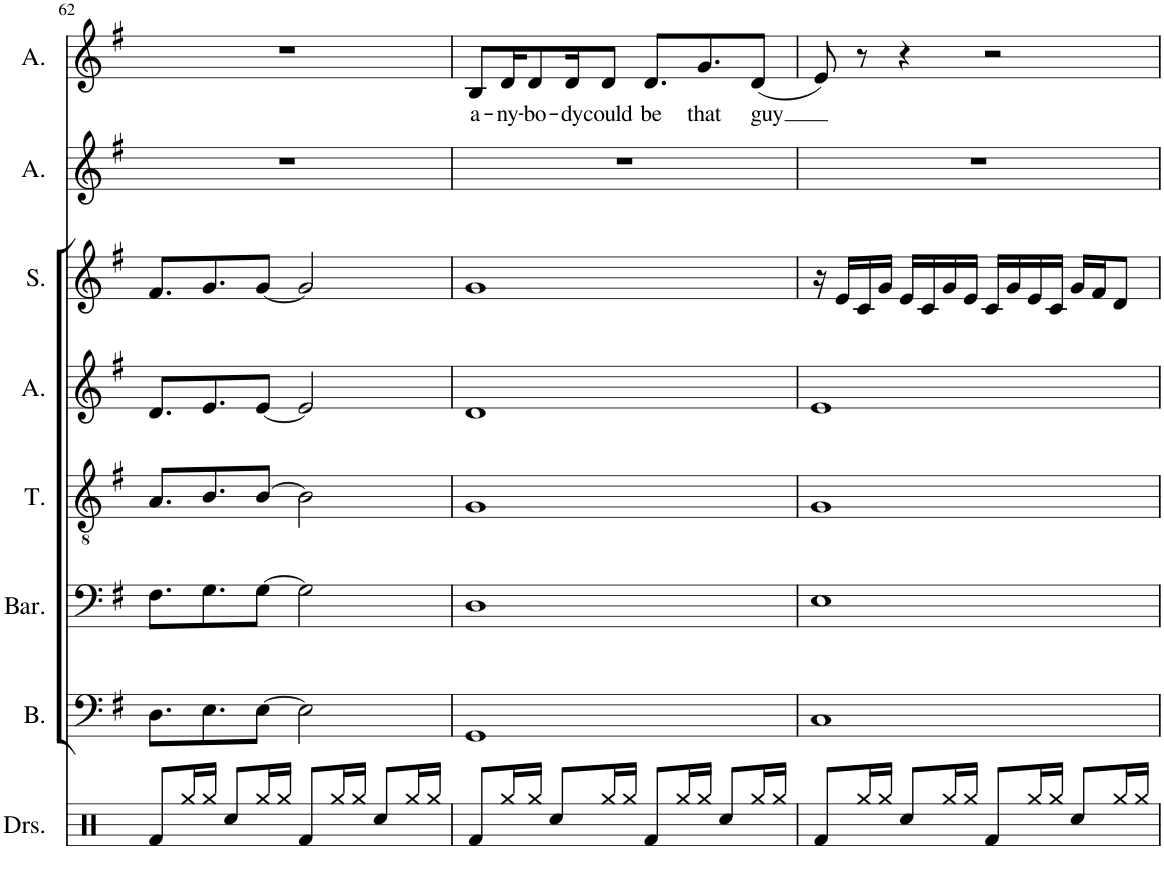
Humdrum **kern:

**kern	**kern	**kern	**kern	**kern	**kern	**kern	**kern	**text
*part8	*part7	*part6	*part5	*part4	*part3	*part2	*part1	*part1
*staff8	*staff7	*staff6	*staff5	*staff4	*staff3	*staff2	*staff1	*staff1
*I"Drumset	*I"Bass	*I"Baritone	*I"Tenor	*I"Alto	*I"Soprano	*I"Alto	*I"Alto	*
*I'Drs.	*I'B.	*I'Bar.	*I'T.	*I'A.	*I'S.	*I'A.	*I'A.	*
!!LO:PB:g=z
*clefX	*clefF4	*clefF4	*clefGv2	*clefG2	*clefG2	*clefG2	*clefG2	*
*k[]	*k[f#]	*k[f#]	*k[f#]	*k[f#]	*k[f#]	*k[f#]	*k[f#]	*
*M4/4	*M4/4	*M4/4	*M4/4	*M4/4	*M4/4	*M4/4	*M4/4	*
=62	=62	=62	=62	=62	=62	=62	=62	=62
8Rf/L	8.D\L	8.F#\L	8.A/L	8.d/L	8.f#/L	1r	1r	.
16Rgg/L	.	.	.	.	.	.	.	.
16Rgg/JJ	8.E\	8.G\	8.B/	8.e/	8.g/	.	.	.
8Rcc/L	.	.	.	.	.	.	.	.
16Rgg/L	[8E\J	[8G\J	[8B/J	[8e/J	[8g/J	.	.	.
16Rgg/JJ	.	.	.	.	.	.	.	.
8Rf/L	2E\]	2G\]	2B\]	2e/]	2g/]	.	.	.
16Rgg/L	.	.	.	.	.	.	.	.
16Rgg/JJ	.	.	.	.	.	.	.	.
8Rcc/L	.	.	.	.	.	.	.	.
16Rgg/L	.	.	.	.	.	.	.	.
16Rgg/JJ	.	.	.	.	.	.	.	.
=63	=63	=63	=63	=63	=63	=63	=63	=63
!	!	!	!	!	!	!	!	!LO:LY:b
8Rf/L	1GG	1D	1G	1d	1g	1r	8B/L	a-
!	!	!	!	!	!	!	!	!LO:LY:b
16Rgg/L	.	.	.	.	.	.	16d/K	-ny-
!	!	!	!	!	!	!	!	!LO:LY:b
16Rgg/JJ	.	.	.	.	.	.	8d/	-bo-
8Rcc/L	.	.	.	.	.	.	.	.
!	!	!	!	!	!	!	!	!LO:LY:b
.	.	.	.	.	.	.	16d/K	-dy
!	!	!	!	!	!	!	!	!LO:LY:b
16Rgg/L	.	.	.	.	.	.	8d/J	could
16Rgg/JJ	.	.	.	.	.	.	.	.
!	!	!	!	!	!	!	!	!LO:LY:b
8Rf/L	.	.	.	.	.	.	8.d/L	be
16Rgg/L	.	.	.	.	.	.	.	.
!	!	!	!	!	!	!	!	!LO:LY:b
16Rgg/JJ	.	.	.	.	.	.	8.g/	that
8Rcc/L	.	.	.	.	.	.	.	.
!	!	!	!	!	!	!	!	!LO:LY:b
16Rgg/L	.	.	.	.	.	.	(8d/J	guy
16Rgg/JJ	.	.	.	.	.	.	.	.
=64	=64	=64	=64	=64	=64	=64	=64	=64
8Rf/L	1C	1E	1G	1e	16r	1r	8e/)	.
.	.	.	.	.	16e/LL	.	.	.
16Rgg/L	.	.	.	.	16c/	.	8r	.
16Rgg/JJ	.	.	.	.	16g/JJ	.	.	.
8Rcc/L	.	.	.	.	16e/LL	.	4r	.
.	.	.	.	.	16c/	.	.	.
16Rgg/L	.	.	.	.	16g/	.	.	.
16Rgg/JJ	.	.	.	.	16e/JJ	.	.	.
8Rf/L	.	.	.	.	16c/LL	.	2r	.
.	.	.	.	.	16g/	.	.	.
16Rgg/L	.	.	.	.	16e/	.	.	.
16Rgg/JJ	.	.	.	.	16c/JJ	.	.	.
8Rcc/L	.	.	.	.	16g/LL	.	.	.
.	.	.	.	.	16f#/J	.	.	.
16Rgg/L	.	.	.	.	8d/J	.	.	.
16Rgg/JJ	.	.	.	.	.	.	.	.
=	=	=	=	=	=	=	=	=
*-	*-	*-	*-	*-	*-	*-	*-	*-
